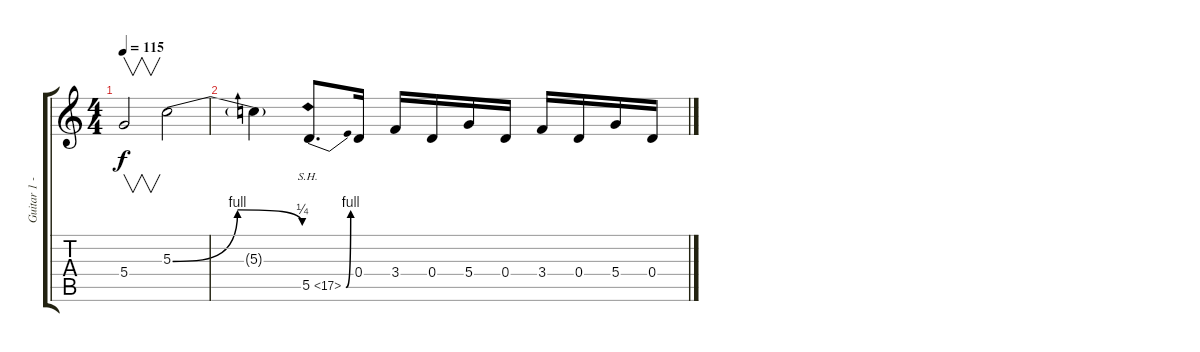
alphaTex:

\track ("Guitar 1 - Wolf Hoffmann" "Guitar 1 -") {instrument distortionguitar}
\staff {score tabs}
\tuning (E4 B3 G3 D3 A2 E2) {hide}
\ts (4 4)
\tempo 115
\clef g2
\ks c
5.4{t}.2{v dy f} 5.3{be (bendrelease 0 0 25 4 45 4 60 1)}.2 |
5.3{t}.4{volume 0} 5.5{be (bend 0 0 60 4) sh 12}.8{d} 0.4.16 3.4.16 0.4.16 5.4.16 0.4.16 3.4.16 0.4.16 5.4.16 0.4.16
